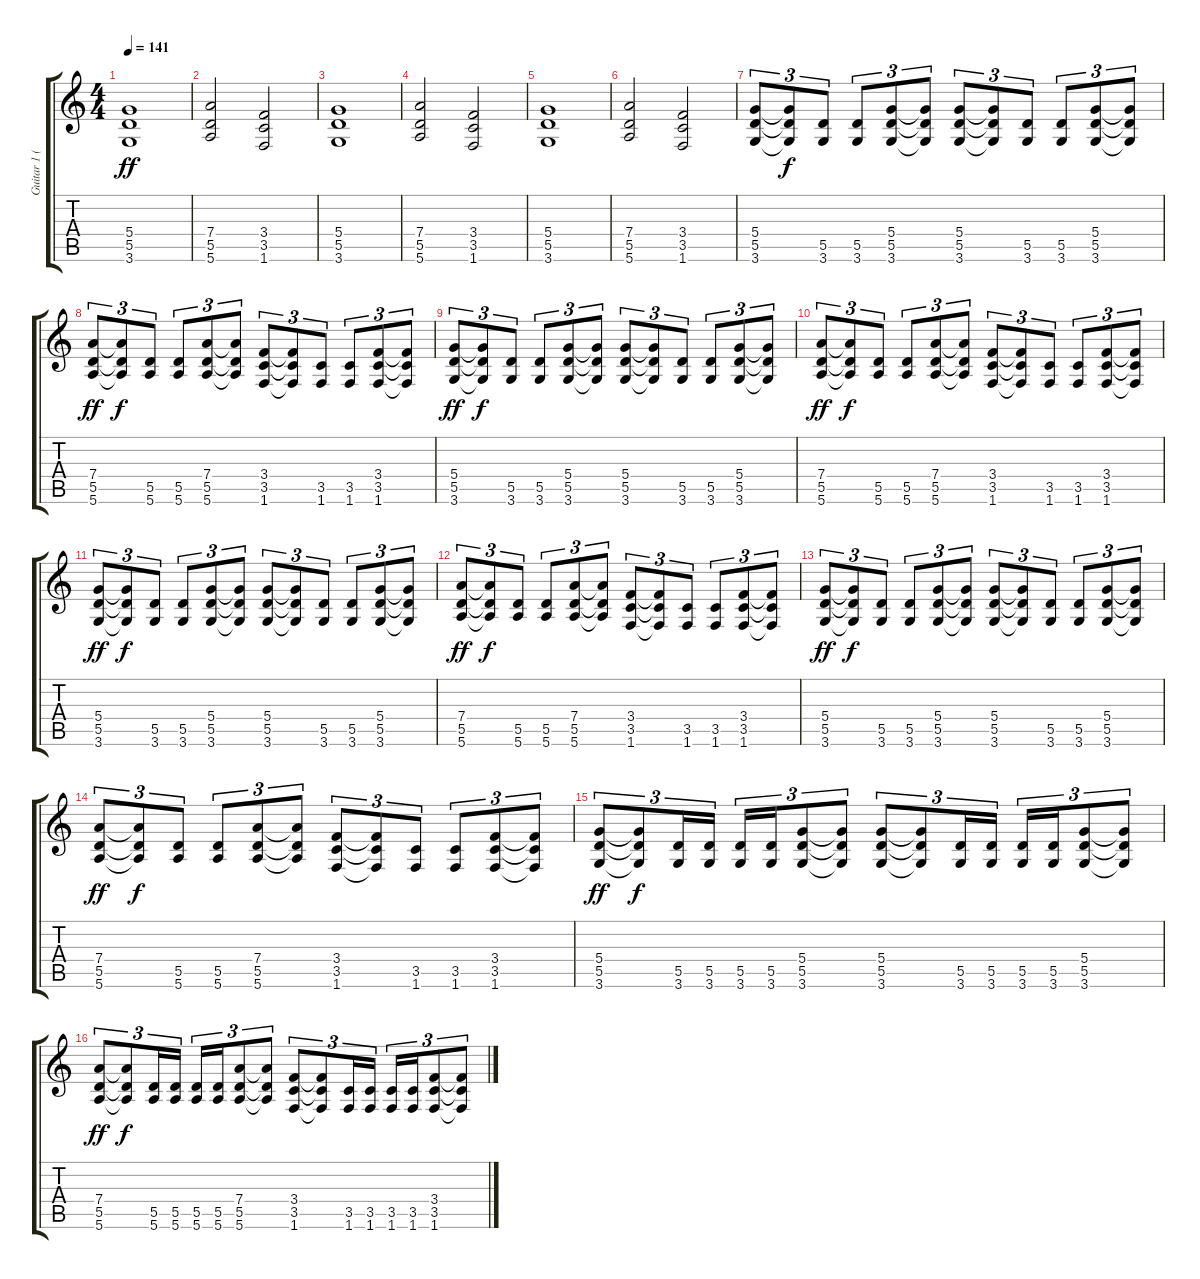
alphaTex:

\track ("Guitar 1 (Lead)" "Guitar 1 (") {instrument distortionguitar}
\staff {score tabs}
\tuning (E4 B3 G3 D3 A2 E2) {hide}
\ts (4 4)
\tempo 141
\clef g2
\ks c
(5.4 5.5 3.6).1{dy ff} |
(7.4 5.5 5.6).2 (3.4 3.5 1.6).2 |
(5.4 5.5 3.6).1 |
(7.4 5.5 5.6).2 (3.4 3.5 1.6).2 |
(5.4 5.5 3.6).1 |
(7.4 5.5 5.6).2 (3.4 3.5 1.6).2 |
(5.4 5.5 3.6).8{tu (3 2)} (5.4{t} 5.5{t} 3.6{t}).8{tu (3 2) dy f} (5.5 3.6).8{tu (3 2)} (5.5 3.6).8{tu (3 2)} (5.4 5.5 3.6).8{tu (3 2)} (5.4{t} 5.5{t} 3.6{t}).8{tu (3 2)} (5.4 5.5 3.6).8{tu (3 2)} (5.4{t} 5.5{t} 3.6{t}).8{tu (3 2)} (5.5 3.6).8{tu (3 2)} (5.5 3.6).8{tu (3 2)} (5.4 5.5 3.6).8{tu (3 2)} (5.4{t} 5.5{t} 3.6{t}).8{tu (3 2)} |
(7.4 5.5 5.6).8{tu (3 2) dy ff} (7.4{t} 5.5{t} 5.6{t}).8{tu (3 2) dy f} (5.5 5.6).8{tu (3 2)} (5.5 5.6).8{tu (3 2)} (7.4 5.5 5.6).8{tu (3 2)} (7.4{t} 5.5{t} 5.6{t}).8{tu (3 2)} (3.4 3.5 1.6).8{tu (3 2)} (3.4{t} 3.5{t} 1.6{t}).8{tu (3 2)} (3.5 1.6).8{tu (3 2)} (3.5 1.6).8{tu (3 2)} (3.4 3.5 1.6).8{tu (3 2)} (3.4{t} 3.5{t} 1.6{t}).8{tu (3 2)} |
(5.4 5.5 3.6).8{tu (3 2) dy ff} (5.4{t} 5.5{t} 3.6{t}).8{tu (3 2) dy f} (5.5 3.6).8{tu (3 2)} (5.5 3.6).8{tu (3 2)} (5.4 5.5 3.6).8{tu (3 2)} (5.4{t} 5.5{t} 3.6{t}).8{tu (3 2)} (5.4 5.5 3.6).8{tu (3 2)} (5.4{t} 5.5{t} 3.6{t}).8{tu (3 2)} (5.5 3.6).8{tu (3 2)} (5.5 3.6).8{tu (3 2)} (5.4 5.5 3.6).8{tu (3 2)} (5.4{t} 5.5{t} 3.6{t}).8{tu (3 2)} |
(7.4 5.5 5.6).8{tu (3 2) dy ff} (7.4{t} 5.5{t} 5.6{t}).8{tu (3 2) dy f} (5.5 5.6).8{tu (3 2)} (5.5 5.6).8{tu (3 2)} (7.4 5.5 5.6).8{tu (3 2)} (7.4{t} 5.5{t} 5.6{t}).8{tu (3 2)} (3.4 3.5 1.6).8{tu (3 2)} (3.4{t} 3.5{t} 1.6{t}).8{tu (3 2)} (3.5 1.6).8{tu (3 2)} (3.5 1.6).8{tu (3 2)} (3.4 3.5 1.6).8{tu (3 2)} (3.4{t} 3.5{t} 1.6{t}).8{tu (3 2)} |
(5.4 5.5 3.6).8{tu (3 2) dy ff} (5.4{t} 5.5{t} 3.6{t}).8{tu (3 2) dy f} (5.5 3.6).8{tu (3 2)} (5.5 3.6).8{tu (3 2)} (5.4 5.5 3.6).8{tu (3 2)} (5.4{t} 5.5{t} 3.6{t}).8{tu (3 2)} (5.4 5.5 3.6).8{tu (3 2)} (5.4{t} 5.5{t} 3.6{t}).8{tu (3 2)} (5.5 3.6).8{tu (3 2)} (5.5 3.6).8{tu (3 2)} (5.4 5.5 3.6).8{tu (3 2)} (5.4{t} 5.5{t} 3.6{t}).8{tu (3 2)} |
(7.4 5.5 5.6).8{tu (3 2) dy ff} (7.4{t} 5.5{t} 5.6{t}).8{tu (3 2) dy f} (5.5 5.6).8{tu (3 2)} (5.5 5.6).8{tu (3 2)} (7.4 5.5 5.6).8{tu (3 2)} (7.4{t} 5.5{t} 5.6{t}).8{tu (3 2)} (3.4 3.5 1.6).8{tu (3 2)} (3.4{t} 3.5{t} 1.6{t}).8{tu (3 2)} (3.5 1.6).8{tu (3 2)} (3.5 1.6).8{tu (3 2)} (3.4 3.5 1.6).8{tu (3 2)} (3.4{t} 3.5{t} 1.6{t}).8{tu (3 2)} |
(5.4 5.5 3.6).8{tu (3 2) dy ff} (5.4{t} 5.5{t} 3.6{t}).8{tu (3 2) dy f} (5.5 3.6).8{tu (3 2)} (5.5 3.6).8{tu (3 2)} (5.4 5.5 3.6).8{tu (3 2)} (5.4{t} 5.5{t} 3.6{t}).8{tu (3 2)} (5.4 5.5 3.6).8{tu (3 2)} (5.4{t} 5.5{t} 3.6{t}).8{tu (3 2)} (5.5 3.6).8{tu (3 2)} (5.5 3.6).8{tu (3 2)} (5.4 5.5 3.6).8{tu (3 2)} (5.4{t} 5.5{t} 3.6{t}).8{tu (3 2)} |
(7.4 5.5 5.6).8{tu (3 2) dy ff} (7.4{t} 5.5{t} 5.6{t}).8{tu (3 2) dy f} (5.5 5.6).8{tu (3 2)} (5.5 5.6).8{tu (3 2)} (7.4 5.5 5.6).8{tu (3 2)} (7.4{t} 5.5{t} 5.6{t}).8{tu (3 2)} (3.4 3.5 1.6).8{tu (3 2)} (3.4{t} 3.5{t} 1.6{t}).8{tu (3 2)} (3.5 1.6).8{tu (3 2)} (3.5 1.6).8{tu (3 2)} (3.4 3.5 1.6).8{tu (3 2)} (3.4{t} 3.5{t} 1.6{t}).8{tu (3 2)} |
(5.4 5.5 3.6).8{tu (3 2) dy ff} (5.4{t} 5.5{t} 3.6{t}).8{tu (3 2) dy f} (5.5 3.6).16{tu (3 2)} (5.5 3.6).16{tu (3 2)} (5.5 3.6).16{tu (3 2)} (5.5 3.6).16{tu (3 2)} (5.4 5.5 3.6).8{tu (3 2)} (5.4{t} 5.5{t} 3.6{t}).8{tu (3 2)} (5.4 5.5 3.6).8{tu (3 2)} (5.4{t} 5.5{t} 3.6{t}).8{tu (3 2)} (5.5 3.6).16{tu (3 2)} (5.5 3.6).16{tu (3 2)} (5.5 3.6).16{tu (3 2)} (5.5 3.6).16{tu (3 2)} (5.4 5.5 3.6).8{tu (3 2)} (5.4{t} 5.5{t} 3.6{t}).8{tu (3 2)} |
(7.4 5.5 5.6).8{tu (3 2) dy ff} (7.4{t} 5.5{t} 5.6{t}).8{tu (3 2) dy f} (5.5 5.6).16{tu (3 2)} (5.5 5.6).16{tu (3 2)} (5.5 5.6).16{tu (3 2)} (5.5 5.6).16{tu (3 2)} (7.4 5.5 5.6).8{tu (3 2)} (7.4{t} 5.5{t} 5.6{t}).8{tu (3 2)} (3.4 3.5 1.6).8{tu (3 2)} (3.4{t} 3.5{t} 1.6{t}).8{tu (3 2)} (3.5 1.6).16{tu (3 2)} (3.5 1.6).16{tu (3 2)} (3.5 1.6).16{tu (3 2)} (3.5 1.6).16{tu (3 2)} (3.4 3.5 1.6).8{tu (3 2)} (3.4{t} 3.5{t} 1.6{t}).8{tu (3 2)}
